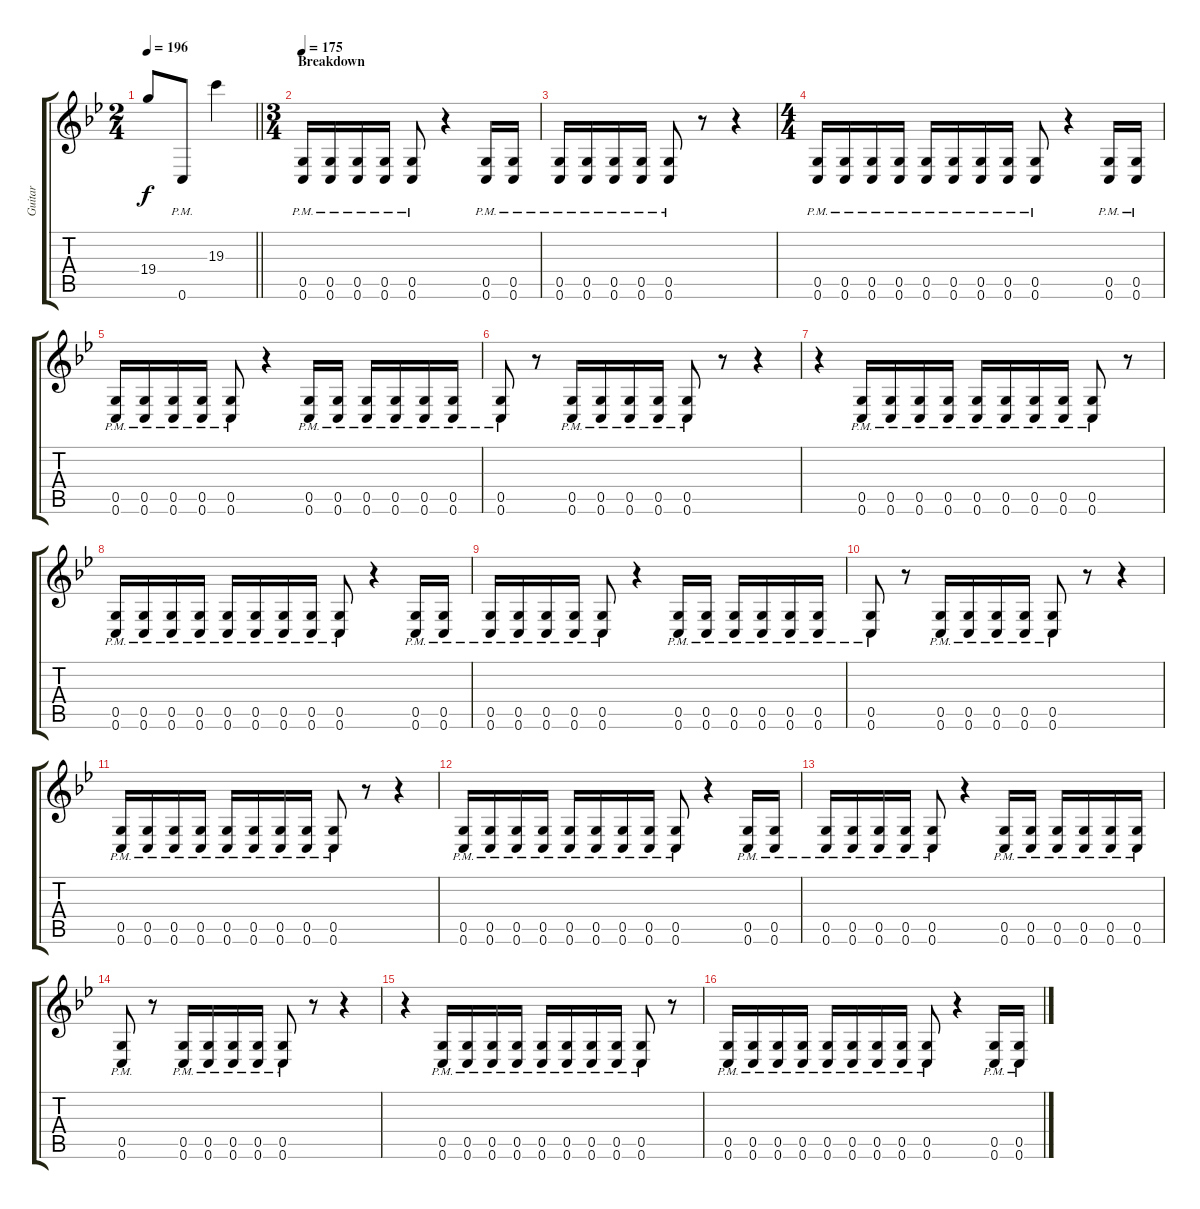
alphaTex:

\track ("Guitar" "Guitar") {instrument distortionguitar}
\staff {score tabs}
\tuning (D4 A3 F3 C3 G2 C2) {hide}
\ts (2 4)
\tempo 196
\clef g2
\barLineRight lightlight
\ks bb
19.4.8{dy f} 0.6{pm}.8 19.3.4 |
\ts (3 4)
\section ("" "Breakdown")
\tempo 175
(0.5{pm} 0.6{pm}).16 (0.5{pm} 0.6{pm}).16 (0.5{pm} 0.6{pm}).16 (0.5{pm} 0.6{pm}).16 (0.5{pm} 0.6{pm}).8 r.4 (0.5{pm} 0.6{pm}).16 (0.5{pm} 0.6{pm}).16 |
(0.5{pm} 0.6{pm}).16 (0.5{pm} 0.6{pm}).16 (0.5{pm} 0.6{pm}).16 (0.5{pm} 0.6{pm}).16 (0.5{pm} 0.6{pm}).8 r.8 r.4 |
\ts (4 4)
(0.5{pm} 0.6{pm}).16{volume 13} (0.5{pm} 0.6{pm}).16 (0.5{pm} 0.6{pm}).16 (0.5{pm} 0.6{pm}).16 (0.5{pm} 0.6{pm}).16 (0.5{pm} 0.6{pm}).16 (0.5{pm} 0.6{pm}).16 (0.5{pm} 0.6{pm}).16 (0.5{pm} 0.6{pm}).8 r.4 (0.5{pm} 0.6{pm}).16 (0.5{pm} 0.6{pm}).16 |
(0.5{pm} 0.6{pm}).16 (0.5{pm} 0.6{pm}).16 (0.5{pm} 0.6{pm}).16 (0.5{pm} 0.6{pm}).16 (0.5{pm} 0.6{pm}).8 r.4 (0.5{pm} 0.6{pm}).16 (0.5{pm} 0.6{pm}).16 (0.5{pm} 0.6{pm}).16 (0.5{pm} 0.6{pm}).16 (0.5{pm} 0.6{pm}).16 (0.5{pm} 0.6{pm}).16 |
(0.5{pm} 0.6{pm}).8 r.8 (0.5{pm} 0.6{pm}).16 (0.5{pm} 0.6{pm}).16 (0.5{pm} 0.6{pm}).16 (0.5{pm} 0.6{pm}).16 (0.5{pm} 0.6{pm}).8 r.8 r.4 |
r.4 (0.5{pm} 0.6{pm}).16 (0.5{pm} 0.6{pm}).16 (0.5{pm} 0.6{pm}).16 (0.5{pm} 0.6{pm}).16 (0.5{pm} 0.6{pm}).16 (0.5{pm} 0.6{pm}).16 (0.5{pm} 0.6{pm}).16 (0.5{pm} 0.6{pm}).16 (0.5{pm} 0.6{pm}).8 r.8 |
(0.5{pm} 0.6{pm}).16 (0.5{pm} 0.6{pm}).16 (0.5{pm} 0.6{pm}).16 (0.5{pm} 0.6{pm}).16 (0.5{pm} 0.6{pm}).16 (0.5{pm} 0.6{pm}).16 (0.5{pm} 0.6{pm}).16 (0.5{pm} 0.6{pm}).16 (0.5{pm} 0.6{pm}).8 r.4 (0.5{pm} 0.6{pm}).16 (0.5{pm} 0.6{pm}).16 |
(0.5{pm} 0.6{pm}).16 (0.5{pm} 0.6{pm}).16 (0.5{pm} 0.6{pm}).16 (0.5{pm} 0.6{pm}).16 (0.5{pm} 0.6{pm}).8 r.4 (0.5{pm} 0.6{pm}).16 (0.5{pm} 0.6{pm}).16 (0.5{pm} 0.6{pm}).16 (0.5{pm} 0.6{pm}).16 (0.5{pm} 0.6{pm}).16 (0.5{pm} 0.6{pm}).16 |
(0.5{pm} 0.6{pm}).8 r.8 (0.5{pm} 0.6{pm}).16 (0.5{pm} 0.6{pm}).16 (0.5{pm} 0.6{pm}).16 (0.5{pm} 0.6{pm}).16 (0.5{pm} 0.6{pm}).8 r.8 r.4 |
(0.5{pm} 0.6{pm}).16 (0.5{pm} 0.6{pm}).16 (0.5{pm} 0.6{pm}).16 (0.5{pm} 0.6{pm}).16 (0.5{pm} 0.6{pm}).16 (0.5{pm} 0.6{pm}).16 (0.5{pm} 0.6{pm}).16 (0.5{pm} 0.6{pm}).16 (0.5{pm} 0.6{pm}).8 r.8 r.4 |
(0.5{pm} 0.6{pm}).16 (0.5{pm} 0.6{pm}).16 (0.5{pm} 0.6{pm}).16 (0.5{pm} 0.6{pm}).16 (0.5{pm} 0.6{pm}).16 (0.5{pm} 0.6{pm}).16 (0.5{pm} 0.6{pm}).16 (0.5{pm} 0.6{pm}).16 (0.5{pm} 0.6{pm}).8 r.4 (0.5{pm} 0.6{pm}).16 (0.5{pm} 0.6{pm}).16 |
(0.5{pm} 0.6{pm}).16 (0.5{pm} 0.6{pm}).16 (0.5{pm} 0.6{pm}).16 (0.5{pm} 0.6{pm}).16 (0.5{pm} 0.6{pm}).8 r.4 (0.5{pm} 0.6{pm}).16 (0.5{pm} 0.6{pm}).16 (0.5{pm} 0.6{pm}).16 (0.5{pm} 0.6{pm}).16 (0.5{pm} 0.6{pm}).16 (0.5{pm} 0.6{pm}).16 |
(0.5{pm} 0.6{pm}).8 r.8 (0.5{pm} 0.6{pm}).16 (0.5{pm} 0.6{pm}).16 (0.5{pm} 0.6{pm}).16 (0.5{pm} 0.6{pm}).16 (0.5{pm} 0.6{pm}).8 r.8 r.4 |
r.4 (0.5{pm} 0.6{pm}).16 (0.5{pm} 0.6{pm}).16 (0.5{pm} 0.6{pm}).16 (0.5{pm} 0.6{pm}).16 (0.5{pm} 0.6{pm}).16 (0.5{pm} 0.6{pm}).16 (0.5{pm} 0.6{pm}).16 (0.5{pm} 0.6{pm}).16 (0.5{pm} 0.6{pm}).8 r.8 |
(0.5{pm} 0.6{pm}).16 (0.5{pm} 0.6{pm}).16 (0.5{pm} 0.6{pm}).16 (0.5{pm} 0.6{pm}).16 (0.5{pm} 0.6{pm}).16 (0.5{pm} 0.6{pm}).16 (0.5{pm} 0.6{pm}).16 (0.5{pm} 0.6{pm}).16 (0.5{pm} 0.6{pm}).8 r.4 (0.5{pm} 0.6{pm}).16 (0.5{pm} 0.6{pm}).16
